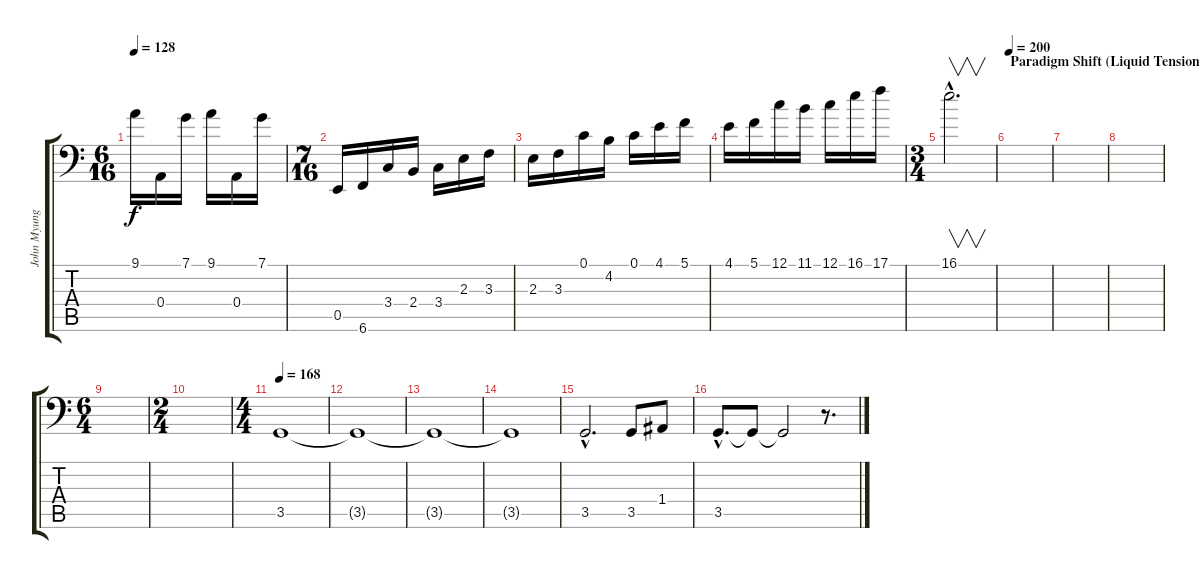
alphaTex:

\track ("John Myung Bass" "John Myung") {instrument electricbasspick}
\staff {score tabs}
\tuning (C3 G2 D2 A1 E1 B0) {hide}
\ts (6 16)
\tempo 128
\clef f4
\ks c
9.1.16{dy f} 0.4.16 7.1.16 9.1.16 0.4.16 7.1.16 |
\ts (7 16)
0.5.16 6.6.16 3.4.16 2.4.16 3.4.16 2.3.16 3.3.16 |
2.3.16 3.3.16 0.1.16 4.2.16 0.1.16 4.1.16 5.1.16 |
4.1.16 5.1.16 12.1.16 11.1.16 12.1.16 16.1.16 17.1.16 |
\ts (3 4)
16.1{hac}.2{v d} |
\section ("" "Paradigm Shift (Liquid Tension Experiment I)")
\tempo 200
|
|
|
\ts (6 4)
|
\ts (2 4)
|
\ts (4 4)
\tempo 168
3.5.1 |
3.5{t}.1 |
3.5{t}.1 |
3.5{t}.1 |
3.5{hac}.2{d} 3.5.8 1.4.8 |
3.5{hac}.8{d} 3.5{t}.8 3.5{t}.2 r.8{d}
